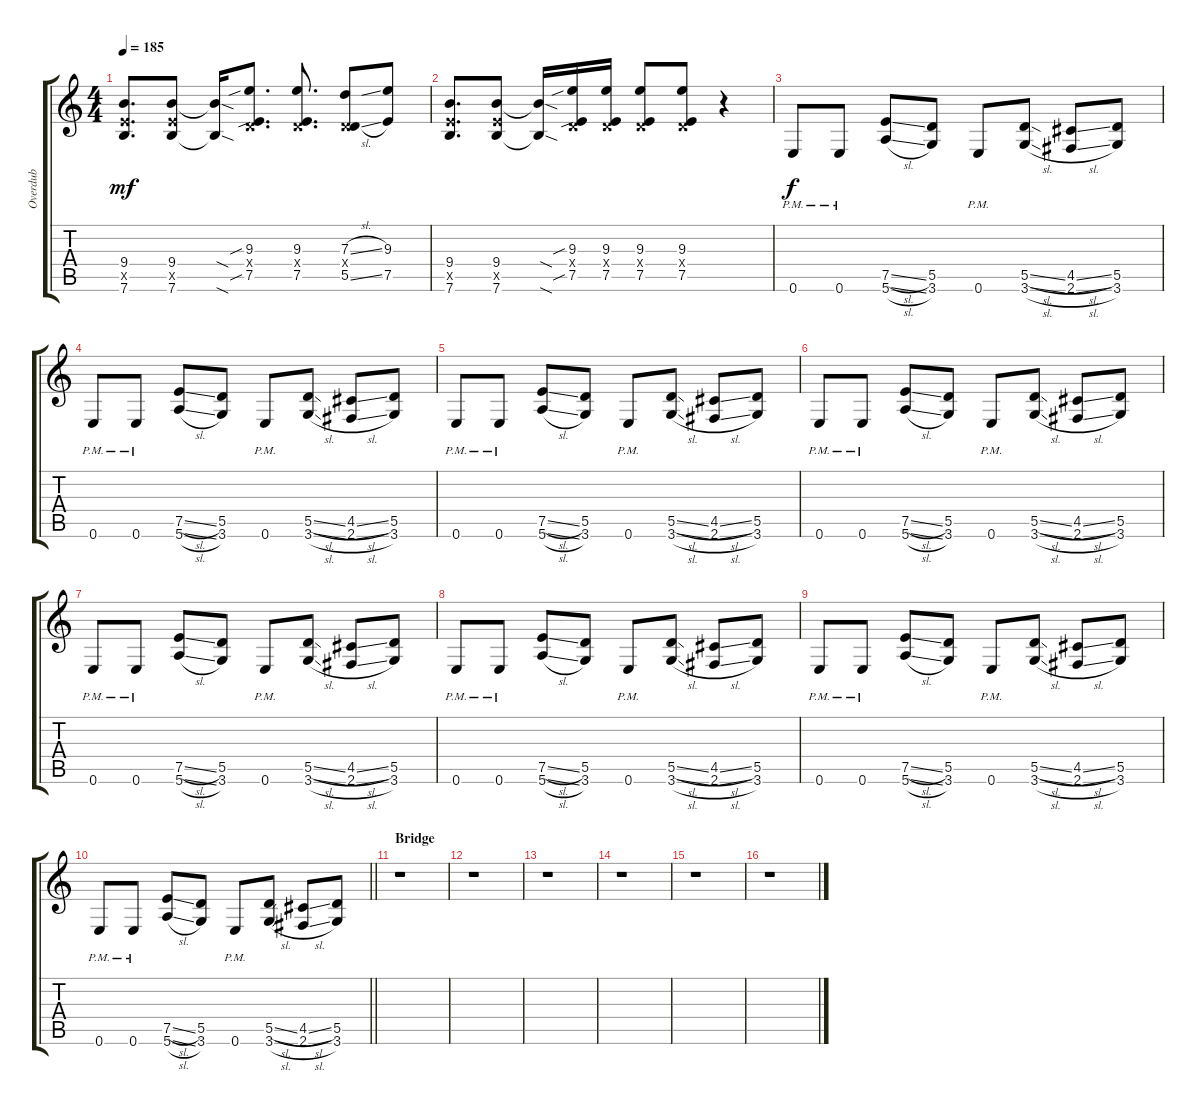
\track ("Overdub" "Overdub") {instrument distortionguitar}
\staff {score tabs}
\tuning (E4 B3 G3 D3 A2 E2) {hide}
\ts (4 4)
\tempo 185
\clef g2
\ks c
(9.4 7.5{x} 7.6).8{d dy mf} (9.4 7.5{x} 7.6).8 (9.4{sod t} 7.6{sod t}).16 (9.3{sib} 0.4{x} 7.5{sib}).8{d} (9.3 0.4{x} 7.5).8{d} (7.3{sl} 0.4{x} 5.5{sl}).8 (9.3 7.5).8 |
(9.4 7.5{x} 7.6).8{d} (9.4 7.5{x} 7.6).8 (9.4{sod t} 7.6{sod t}).16 (9.3{sib} 0.4{x} 7.5{sib}).16 (9.3 0.4{x} 7.5).16 (9.3 0.4{x} 7.5).8 (9.3 0.4{x} 7.5).8 r.4 |
0.6{pm}.8{dy f} 0.6{pm}.8 (7.5{sl} 5.6{sl}).8 (5.5 3.6).8 0.6{pm}.8 (5.5{sl} 3.6{sl}).8 (4.5{sl} 2.6{sl}).8 (5.5 3.6).8 |
0.6{pm}.8 0.6{pm}.8 (7.5{sl} 5.6{sl}).8 (5.5 3.6).8 0.6{pm}.8 (5.5{sl} 3.6{sl}).8 (4.5{sl} 2.6{sl}).8 (5.5 3.6).8 |
0.6{pm}.8 0.6{pm}.8 (7.5{sl} 5.6{sl}).8 (5.5 3.6).8 0.6{pm}.8 (5.5{sl} 3.6{sl}).8 (4.5{sl} 2.6{sl}).8 (5.5 3.6).8 |
0.6{pm}.8 0.6{pm}.8 (7.5{sl} 5.6{sl}).8 (5.5 3.6).8 0.6{pm}.8 (5.5{sl} 3.6{sl}).8 (4.5{sl} 2.6{sl}).8 (5.5 3.6).8 |
0.6{pm}.8 0.6{pm}.8 (7.5{sl} 5.6{sl}).8 (5.5 3.6).8 0.6{pm}.8 (5.5{sl} 3.6{sl}).8 (4.5{sl} 2.6{sl}).8 (5.5 3.6).8 |
0.6{pm}.8 0.6{pm}.8 (7.5{sl} 5.6{sl}).8 (5.5 3.6).8 0.6{pm}.8 (5.5{sl} 3.6{sl}).8 (4.5{sl} 2.6{sl}).8 (5.5 3.6).8 |
0.6{pm}.8 0.6{pm}.8 (7.5{sl} 5.6{sl}).8 (5.5 3.6).8 0.6{pm}.8 (5.5{sl} 3.6{sl}).8 (4.5{sl} 2.6{sl}).8 (5.5 3.6).8 |
\barLineRight lightlight
0.6{pm}.8 0.6{pm}.8 (7.5{sl} 5.6{sl}).8 (5.5 3.6).8 0.6{pm}.8 (5.5{sl} 3.6{sl}).8 (4.5{sl} 2.6{sl}).8 (5.5 3.6).8 |
\section ("" "Bridge")
r.1 |
r.1 |
r.1 |
r.1 |
r.1 |
r.1
